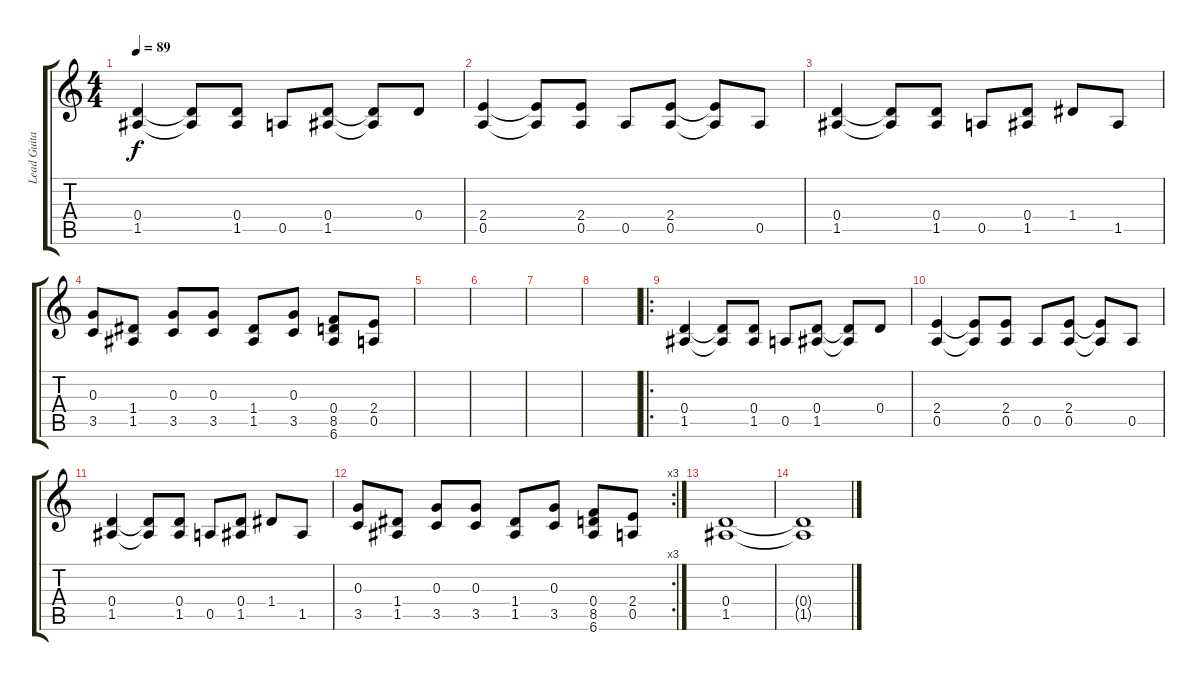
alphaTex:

\track ("Lead Guitar" "Lead Guita") {instrument acousticguitarsteel}
\staff {score tabs}
\tuning (E4 B3 G3 D3 A2 E2) {hide}
\ts (4 4)
\tempo 89
\clef g2
\ks c
(0.4 1.5).4{dy f} (0.4{t} 1.5{t}).8 (0.4 1.5).8 0.5.8 (0.4 1.5).8 (0.4{t} 1.5{t}).8 0.4.8 |
(2.4 0.5).4 (2.4{t} 0.5{t}).8 (2.4 0.5).8 0.5.8 (2.4 0.5).8 (2.4{t} 0.5{t}).8 0.5.8 |
(0.4 1.5).4 (0.4{t} 1.5{t}).8 (0.4 1.5).8 0.5.8 (0.4 1.5).8 1.4.8 1.5.8 |
(0.3 3.5).8 (1.4 1.5).8 (0.3 3.5).8 (0.3 3.5).8 (1.4 1.5).8 (0.3 3.5).8 (0.4 8.5 6.6).8 (2.4 0.5).8 |
|
|
|
|
\ro
(0.4 1.5).4{volume 16} (0.4{t} 1.5{t}).8 (0.4 1.5).8 0.5.8 (0.4 1.5).8 (0.4{t} 1.5{t}).8 0.4.8 |
(2.4 0.5).4 (2.4{t} 0.5{t}).8 (2.4 0.5).8 0.5.8 (2.4 0.5).8 (2.4{t} 0.5{t}).8 0.5.8 |
(0.4 1.5).4 (0.4{t} 1.5{t}).8 (0.4 1.5).8 0.5.8 (0.4 1.5).8 1.4.8 1.5.8 |
\rc 3
(0.3 3.5).8 (1.4 1.5).8 (0.3 3.5).8 (0.3 3.5).8 (1.4 1.5).8 (0.3 3.5).8 (0.4 8.5 6.6).8 (2.4 0.5).8 |
(0.4 1.5).1 |
(0.4{t} 1.5{t}).1
